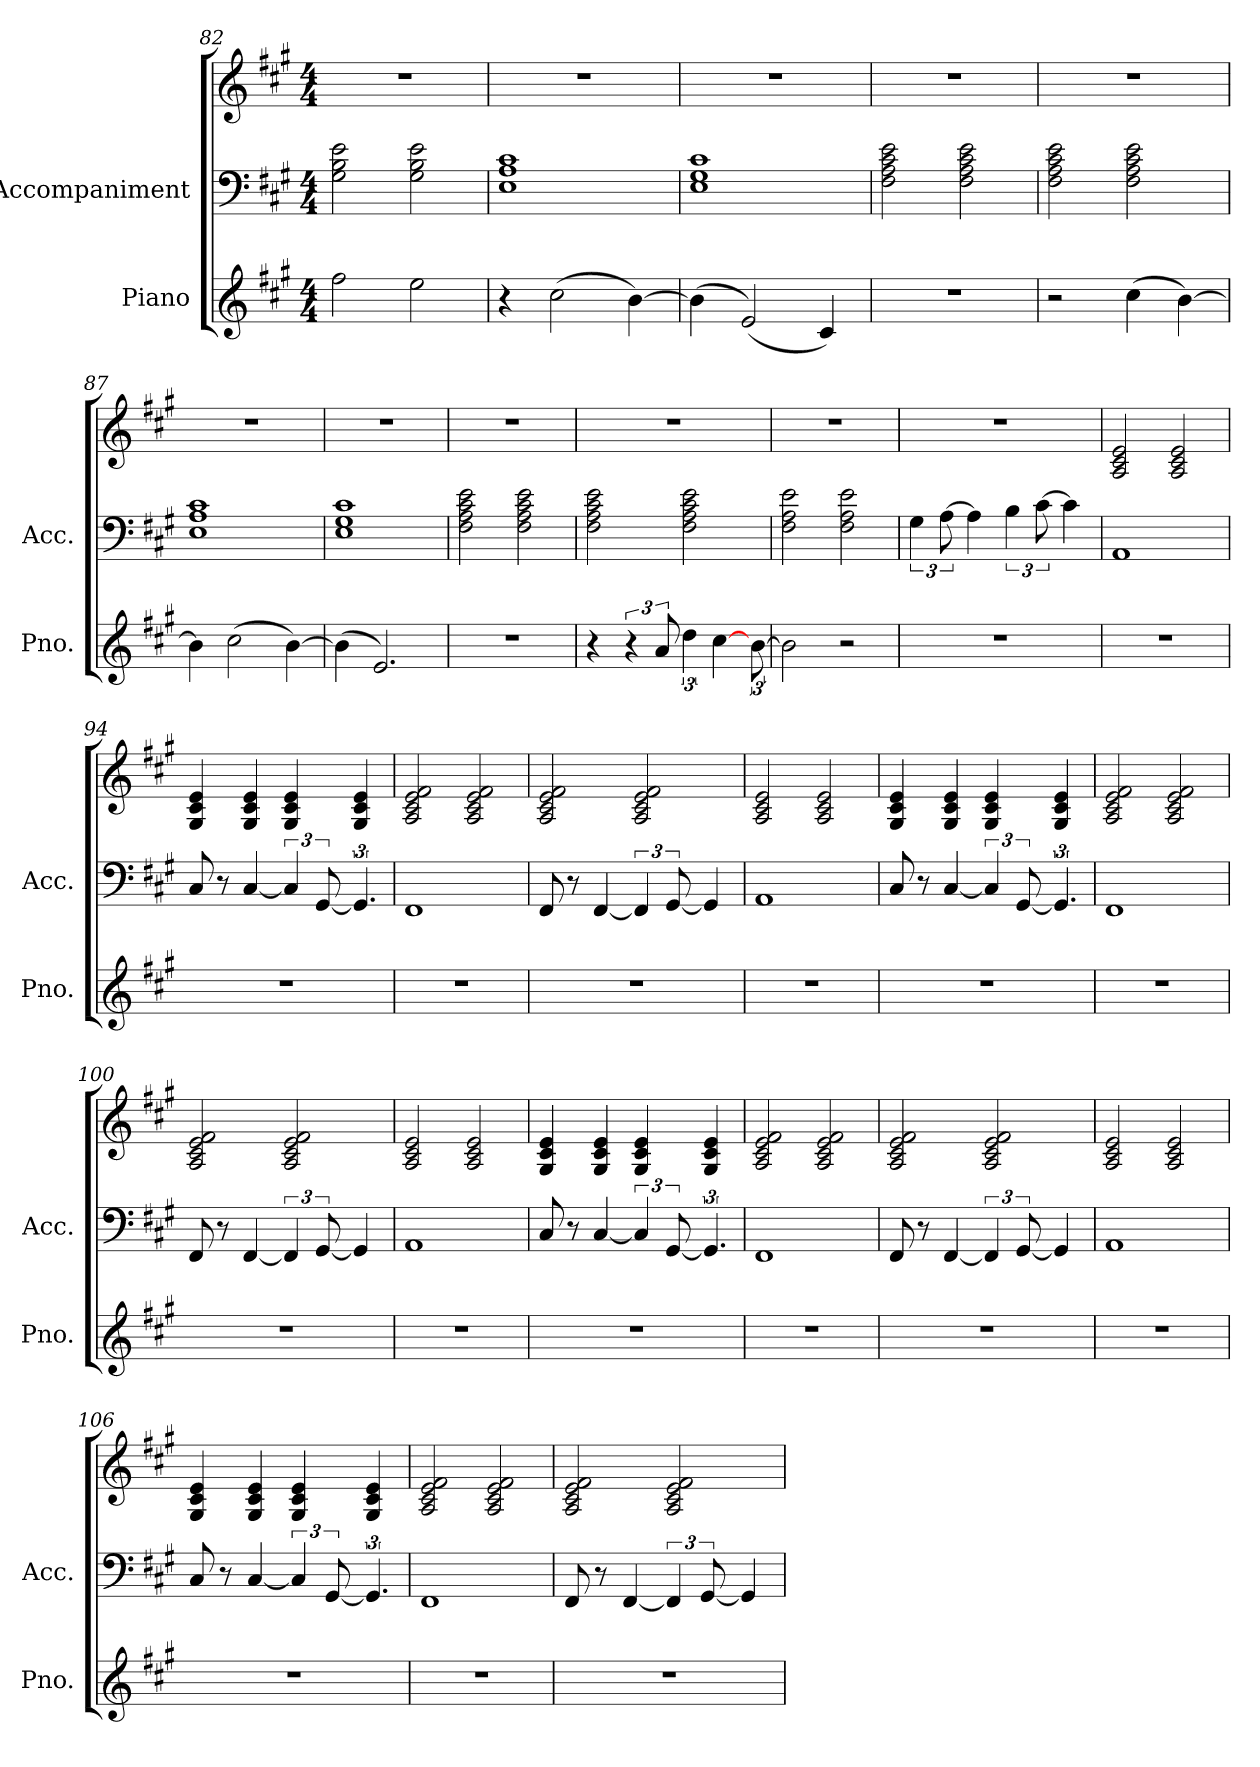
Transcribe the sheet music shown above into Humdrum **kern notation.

**kern	**kern	**kern
*part2	*part1	*part1
*staff3	*staff2	*staff1
*I"Piano	*I"Accompaniment	*
*I'Pno.	*I'Acc.	*
*clefG2	*clefF4	*clefG2
*k[f#c#g#]	*k[f#c#g#]	*k[f#c#g#]
*M4/4	*M4/4	*M4/4
=82	=82	=82
2ff#\	2G#\ 2B\ 2e\	1r
2ee\	2G#\ 2B\ 2e\	.
=83	=83	=83
4r	1E 1A 1c#	1r
(>2cc#\	.	.
[4b\)	.	.
=84	=84	=84
(>4b\]	1E 1G# 1c#	1r
(<2e/)	.	.
4c#/)	.	.
=85	=85	=85
1r	2F#\ 2A\ 2c#\ 2e\	1r
.	2F#\ 2A\ 2c#\ 2e\	.
!!LO:LB:g=z
=86	=86	=86
2r	2F#\ 2A\ 2c#\ 2e\	1r
(>4cc#\	2F#\ 2A\ 2c#\ 2e\	.
[4b\)	.	.
=87	=87	=87
4b\]	1E 1A 1c#	1r
(>2cc#\	.	.
[4b\)	.	.
=88	=88	=88
(>4b\]	1E 1G# 1c#	1r
2.e/)	.	.
=89	=89	=89
1r	2F#\ 2A\ 2c#\ 2e\	1r
.	2F#\ 2A\ 2c#\ 2e\	.
=90	=90	=90
4r	2F#\ 2A\ 2c#\ 2e\	1r
6r	.	.
12a/	.	.
6dd\	2F#\ 2A\ 2c#\ 2e\	.
[4cc#\	.	.
[12b\	.	.
=91	=91	=91
2b\]	2F#\ 2A\ 2e\	1r
2r	2F#\ 2A\ 2e\	.
=92	=92	=92
1r	6G#\	1r
.	[12A\	.
.	4A\]	.
.	6B\	.
.	[12c#\	.
.	4c#\]	.
=93	=93	=93
1r	1AA	2A/ 2c#/ 2e/
.	.	2A/ 2c#/ 2e/
!!LO:PB:g=z
=94	=94	=94
1r	8C#/	4G#/ 4c#/ 4e/
.	8r	.
.	[4C#/	4G#/ 4c#/ 4e/
.	6C#/]	4G#/ 4c#/ 4e/
.	[12GG#/	.
.	6.GG#/]	4G#/ 4c#/ 4e/
=95	=95	=95
1r	1FF#	2A/ 2c#/ 2e/ 2f#/
.	.	2A/ 2c#/ 2e/ 2f#/
=96	=96	=96
1r	8FF#/	2A/ 2c#/ 2e/ 2f#/
.	8r	.
.	[4FF#/	.
.	6FF#/]	2A/ 2c#/ 2e/ 2f#/
.	[12GG#/	.
.	4GG#/]	.
=97	=97	=97
1r	1AA	2A/ 2c#/ 2e/
.	.	2A/ 2c#/ 2e/
=98	=98	=98
1r	8C#/	4G#/ 4c#/ 4e/
.	8r	.
.	[4C#/	4G#/ 4c#/ 4e/
.	6C#/]	4G#/ 4c#/ 4e/
.	[12GG#/	.
.	6.GG#/]	4G#/ 4c#/ 4e/
=99	=99	=99
1r	1FF#	2A/ 2c#/ 2e/ 2f#/
.	.	2A/ 2c#/ 2e/ 2f#/
!!LO:LB:g=z
=100	=100	=100
1r	8FF#/	2A/ 2c#/ 2e/ 2f#/
.	8r	.
.	[4FF#/	.
.	6FF#/]	2A/ 2c#/ 2e/ 2f#/
.	[12GG#/	.
.	4GG#/]	.
=101	=101	=101
1r	1AA	2A/ 2c#/ 2e/
.	.	2A/ 2c#/ 2e/
=102	=102	=102
1r	8C#/	4G#/ 4c#/ 4e/
.	8r	.
.	[4C#/	4G#/ 4c#/ 4e/
.	6C#/]	4G#/ 4c#/ 4e/
.	[12GG#/	.
.	6.GG#/]	4G#/ 4c#/ 4e/
=103	=103	=103
1r	1FF#	2A/ 2c#/ 2e/ 2f#/
.	.	2A/ 2c#/ 2e/ 2f#/
=104	=104	=104
1r	8FF#/	2A/ 2c#/ 2e/ 2f#/
.	8r	.
.	[4FF#/	.
.	6FF#/]	2A/ 2c#/ 2e/ 2f#/
.	[12GG#/	.
.	4GG#/]	.
=105	=105	=105
1r	1AA	2A/ 2c#/ 2e/
.	.	2A/ 2c#/ 2e/
!!LO:LB:g=z
=106	=106	=106
1r	8C#/	4G#/ 4c#/ 4e/
.	8r	.
.	[4C#/	4G#/ 4c#/ 4e/
.	6C#/]	4G#/ 4c#/ 4e/
.	[12GG#/	.
.	6.GG#/]	4G#/ 4c#/ 4e/
=107	=107	=107
1r	1FF#	2A/ 2c#/ 2e/ 2f#/
.	.	2A/ 2c#/ 2e/ 2f#/
=108	=108	=108
1r	8FF#/	2A/ 2c#/ 2e/ 2f#/
.	8r	.
.	[4FF#/	.
.	6FF#/]	2A/ 2c#/ 2e/ 2f#/
.	[12GG#/	.
.	4GG#/]	.
=	=	=
*-	*-	*-
